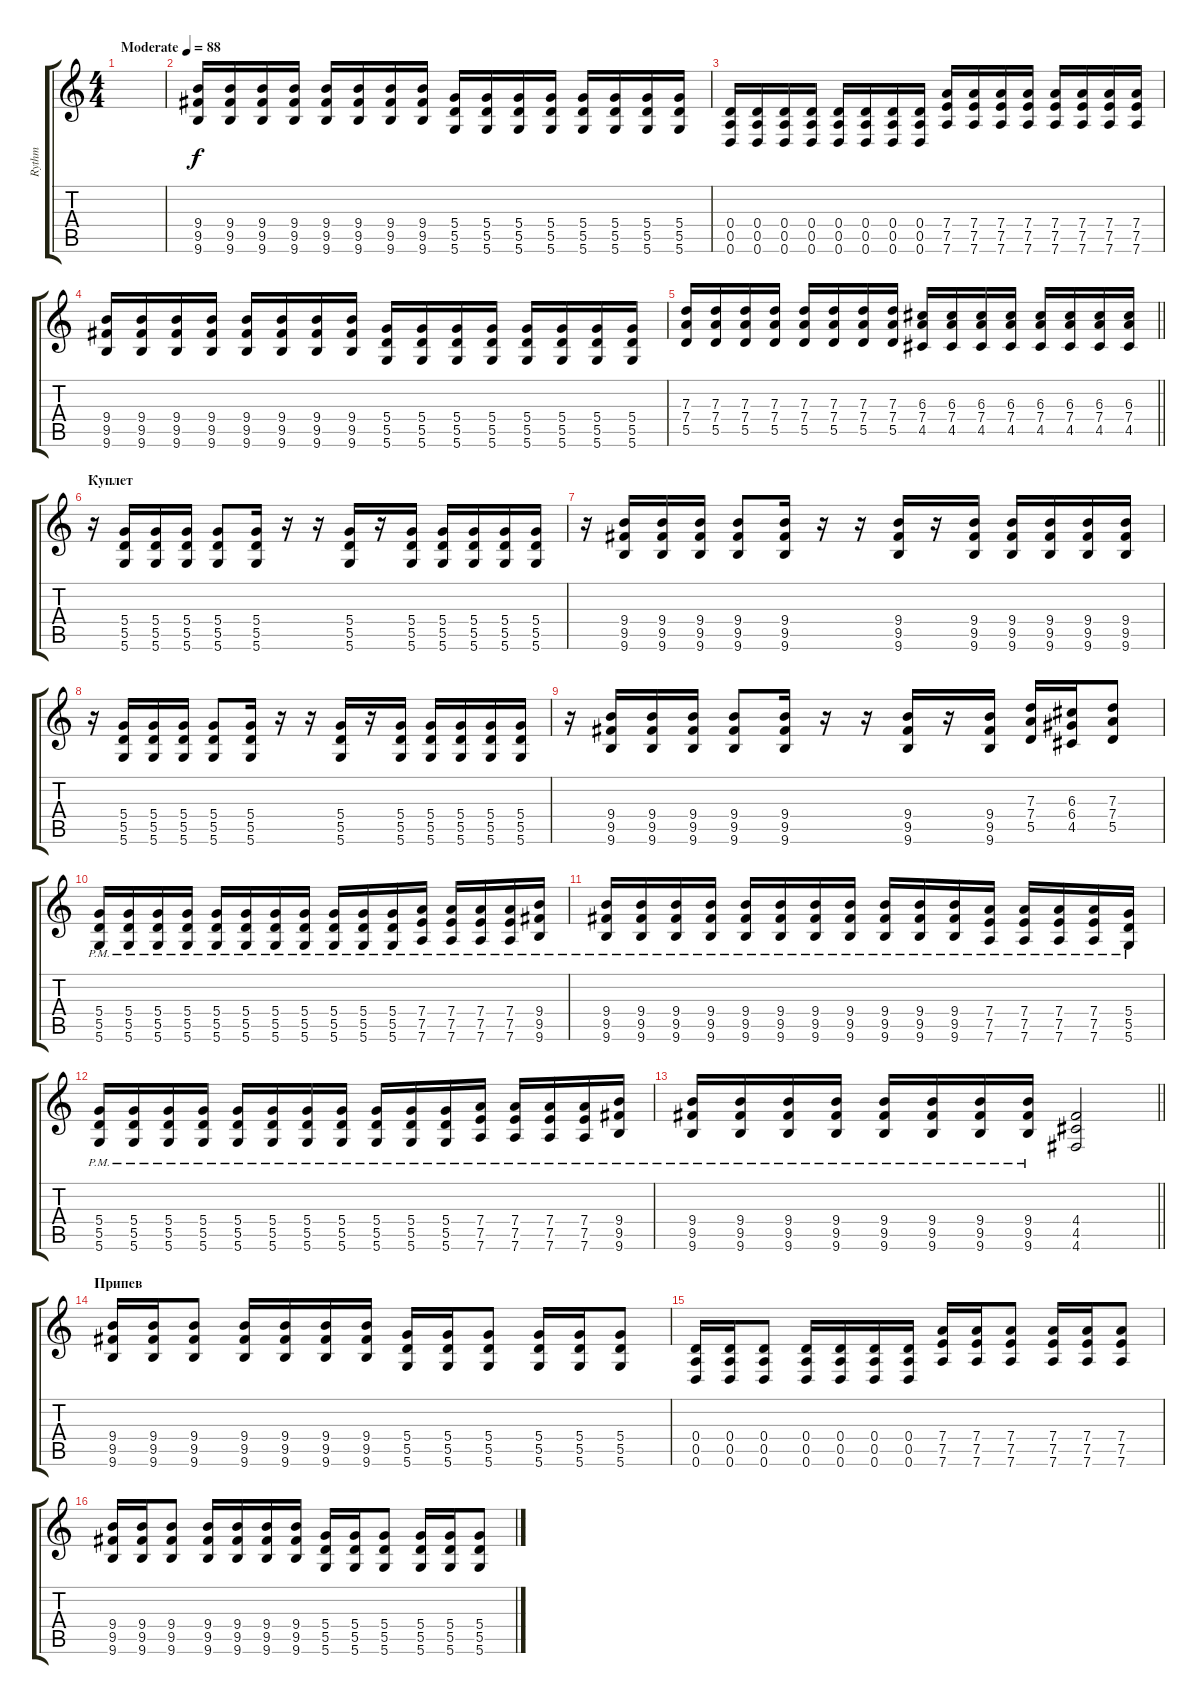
\track ("Rythm" "Rythm") {instrument distortionguitar}
\staff {score tabs}
\tuning (E4 B3 G3 D3 A2 D2) {hide}
\ts (4 4)
\tempo (88 "Moderate")
\clef g2
\ks c
|
(9.4 9.5 9.6).16 (9.4 9.5 9.6).16 (9.4 9.5 9.6).16 (9.4 9.5 9.6).16 (9.4 9.5 9.6).16 (9.4 9.5 9.6).16 (9.4 9.5 9.6).16 (9.4 9.5 9.6).16 (5.4 5.5 5.6).16 (5.4 5.5 5.6).16 (5.4 5.5 5.6).16 (5.4 5.5 5.6).16 (5.4 5.5 5.6).16 (5.4 5.5 5.6).16 (5.4 5.5 5.6).16 (5.4 5.5 5.6).16 |
(0.4 0.5 0.6).16 (0.4 0.5 0.6).16 (0.4 0.5 0.6).16 (0.4 0.5 0.6).16 (0.4 0.5 0.6).16 (0.4 0.5 0.6).16 (0.4 0.5 0.6).16 (0.4 0.5 0.6).16 (7.4 7.5 7.6).16 (7.4 7.5 7.6).16 (7.4 7.5 7.6).16 (7.4 7.5 7.6).16 (7.4 7.5 7.6).16 (7.4 7.5 7.6).16 (7.4 7.5 7.6).16 (7.4 7.5 7.6).16 |
(9.4 9.5 9.6).16 (9.4 9.5 9.6).16 (9.4 9.5 9.6).16 (9.4 9.5 9.6).16 (9.4 9.5 9.6).16 (9.4 9.5 9.6).16 (9.4 9.5 9.6).16 (9.4 9.5 9.6).16 (5.4 5.5 5.6).16 (5.4 5.5 5.6).16 (5.4 5.5 5.6).16 (5.4 5.5 5.6).16 (5.4 5.5 5.6).16 (5.4 5.5 5.6).16 (5.4 5.5 5.6).16 (5.4 5.5 5.6).16 |
\barLineRight lightlight
(7.3 7.4 5.5).16 (7.3 7.4 5.5).16 (7.3 7.4 5.5).16 (7.3 7.4 5.5).16 (7.3 7.4 5.5).16 (7.3 7.4 5.5).16 (7.3 7.4 5.5).16 (7.3 7.4 5.5).16 (6.3 7.4 4.5).16 (6.3 7.4 4.5).16 (6.3 7.4 4.5).16 (6.3 7.4 4.5).16 (6.3 7.4 4.5).16 (6.3 7.4 4.5).16 (6.3 7.4 4.5).16 (6.3 7.4 4.5).16 |
\section ("" "Куплет")
r.16 (5.4 5.5 5.6).16 (5.4 5.5 5.6).16 (5.4 5.5 5.6).16 (5.4 5.5 5.6).8 (5.4 5.5 5.6).16 r.16 r.16 (5.4 5.5 5.6).16 r.16 (5.4 5.5 5.6).16 (5.4 5.5 5.6).16 (5.4 5.5 5.6).16 (5.4 5.5 5.6).16 (5.4 5.5 5.6).16 |
r.16 (9.4 9.5 9.6).16 (9.4 9.5 9.6).16 (9.4 9.5 9.6).16 (9.4 9.5 9.6).8 (9.4 9.5 9.6).16 r.16 r.16 (9.4 9.5 9.6).16 r.16 (9.4 9.5 9.6).16 (9.4 9.5 9.6).16 (9.4 9.5 9.6).16 (9.4 9.5 9.6).16 (9.4 9.5 9.6).16 |
r.16 (5.4 5.5 5.6).16 (5.4 5.5 5.6).16 (5.4 5.5 5.6).16 (5.4 5.5 5.6).8 (5.4 5.5 5.6).16 r.16 r.16 (5.4 5.5 5.6).16 r.16 (5.4 5.5 5.6).16 (5.4 5.5 5.6).16 (5.4 5.5 5.6).16 (5.4 5.5 5.6).16 (5.4 5.5 5.6).16 |
r.16 (9.4 9.5 9.6).16 (9.4 9.5 9.6).16 (9.4 9.5 9.6).16 (9.4 9.5 9.6).8 (9.4 9.5 9.6).16 r.16 r.16 (9.4 9.5 9.6).16 r.16 (9.4 9.5 9.6).16 (7.3 7.4 5.5).16 (6.3 6.4 4.5).16 (7.3 7.4 5.5).8 |
(5.4{pm} 5.5{pm} 5.6{pm}).16 (5.4{pm} 5.5{pm} 5.6{pm}).16 (5.4{pm} 5.5{pm} 5.6{pm}).16 (5.4{pm} 5.5{pm} 5.6{pm}).16 (5.4{pm} 5.5{pm} 5.6{pm}).16 (5.4{pm} 5.5{pm} 5.6{pm}).16 (5.4{pm} 5.5{pm} 5.6{pm}).16 (5.4{pm} 5.5{pm} 5.6{pm}).16 (5.4{pm} 5.5{pm} 5.6{pm}).16 (5.4{pm} 5.5{pm} 5.6{pm}).16 (5.4{pm} 5.5{pm} 5.6{pm}).16 (7.4{pm} 7.5{pm} 7.6{pm}).16 (7.4{pm} 7.5{pm} 7.6{pm}).16 (7.4{pm} 7.5{pm} 7.6{pm}).16 (7.4{pm} 7.5{pm} 7.6{pm}).16 (9.4{pm} 9.5{pm} 9.6{pm}).16 |
(9.4{pm} 9.5{pm} 9.6{pm}).16 (9.4{pm} 9.5{pm} 9.6{pm}).16 (9.4{pm} 9.5{pm} 9.6{pm}).16 (9.4{pm} 9.5{pm} 9.6{pm}).16 (9.4{pm} 9.5{pm} 9.6{pm}).16 (9.4{pm} 9.5{pm} 9.6{pm}).16 (9.4{pm} 9.5{pm} 9.6{pm}).16 (9.4{pm} 9.5{pm} 9.6{pm}).16 (9.4{pm} 9.5{pm} 9.6{pm}).16 (9.4{pm} 9.5{pm} 9.6{pm}).16 (9.4{pm} 9.5{pm} 9.6{pm}).16 (7.4{pm} 7.5{pm} 7.6{pm}).16 (7.4{pm} 7.5{pm} 7.6{pm}).16 (7.4{pm} 7.5{pm} 7.6{pm}).16 (7.4{pm} 7.5{pm} 7.6{pm}).16 (5.4{pm} 5.5{pm} 5.6{pm}).16 |
(5.4{pm} 5.5{pm} 5.6{pm}).16 (5.4{pm} 5.5{pm} 5.6{pm}).16 (5.4{pm} 5.5{pm} 5.6{pm}).16 (5.4{pm} 5.5{pm} 5.6{pm}).16 (5.4{pm} 5.5{pm} 5.6{pm}).16 (5.4{pm} 5.5{pm} 5.6{pm}).16 (5.4{pm} 5.5{pm} 5.6{pm}).16 (5.4{pm} 5.5{pm} 5.6{pm}).16 (5.4{pm} 5.5{pm} 5.6{pm}).16 (5.4{pm} 5.5{pm} 5.6{pm}).16 (5.4{pm} 5.5{pm} 5.6{pm}).16 (7.4{pm} 7.5{pm} 7.6{pm}).16 (7.4{pm} 7.5{pm} 7.6{pm}).16 (7.4{pm} 7.5{pm} 7.6{pm}).16 (7.4{pm} 7.5{pm} 7.6{pm}).16 (9.4{pm} 9.5{pm} 9.6{pm}).16 |
\barLineRight lightlight
(9.4{pm} 9.5{pm} 9.6{pm}).16 (9.4{pm} 9.5{pm} 9.6{pm}).16 (9.4{pm} 9.5{pm} 9.6{pm}).16 (9.4{pm} 9.5{pm} 9.6{pm}).16 (9.4{pm} 9.5{pm} 9.6{pm}).16 (9.4{pm} 9.5{pm} 9.6{pm}).16 (9.4{pm} 9.5{pm} 9.6{pm}).16 (9.4{pm} 9.5{pm} 9.6{pm}).16 (4.4 4.5 4.6).2 |
\section ("" "Припев")
(9.4 9.5 9.6).16 (9.4 9.5 9.6).16 (9.4 9.5 9.6).8 (9.4 9.5 9.6).16 (9.4 9.5 9.6).16 (9.4 9.5 9.6).16 (9.4 9.5 9.6).16 (5.4 5.5 5.6).16 (5.4 5.5 5.6).16 (5.4 5.5 5.6).8 (5.4 5.5 5.6).16 (5.4 5.5 5.6).16 (5.4 5.5 5.6).8 |
(0.4 0.5 0.6).16 (0.4 0.5 0.6).16 (0.4 0.5 0.6).8 (0.4 0.5 0.6).16 (0.4 0.5 0.6).16 (0.4 0.5 0.6).16 (0.4 0.5 0.6).16 (7.4 7.5 7.6).16 (7.4 7.5 7.6).16 (7.4 7.5 7.6).8 (7.4 7.5 7.6).16 (7.4 7.5 7.6).16 (7.4 7.5 7.6).8 |
(9.4 9.5 9.6).16 (9.4 9.5 9.6).16 (9.4 9.5 9.6).8 (9.4 9.5 9.6).16 (9.4 9.5 9.6).16 (9.4 9.5 9.6).16 (9.4 9.5 9.6).16 (5.4 5.5 5.6).16 (5.4 5.5 5.6).16 (5.4 5.5 5.6).8 (5.4 5.5 5.6).16 (5.4 5.5 5.6).16 (5.4 5.5 5.6).8
